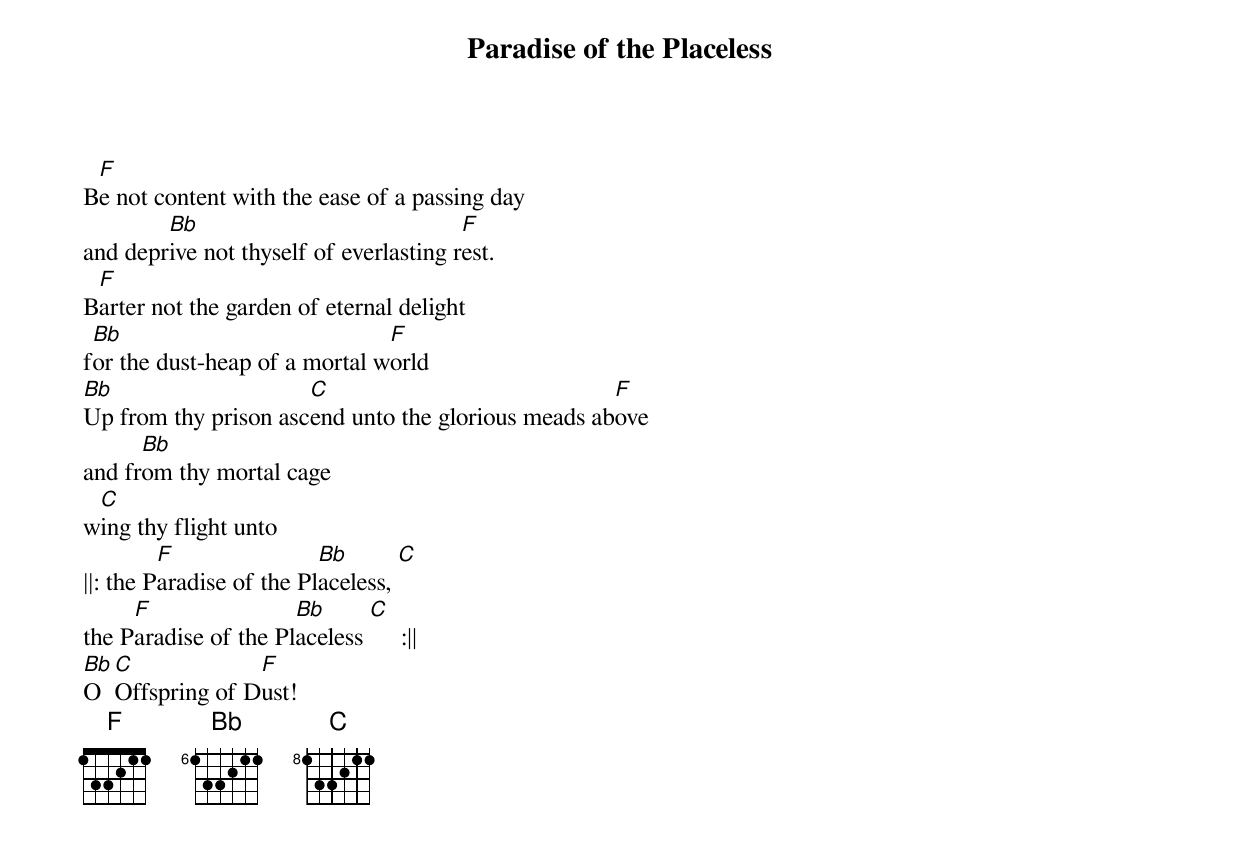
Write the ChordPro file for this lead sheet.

{title: Paradise of the Placeless}
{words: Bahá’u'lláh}
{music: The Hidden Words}
{define: Bb base-fret 6 frets 1 3 3 2 1 1}
{define: C base-fret 8 frets 1 3 3 2 1 1}

B[F]e not content with the ease of a passing day
and depr[Bb]ive not thyself of everlasting r[F]est.
B[F]arter not the garden of eternal delight
f[Bb]or the dust-heap of a mortal w[F]orld
[Bb]Up from thy prison asc[C]end unto the glorious meads ab[F]ove
and fr[Bb]om thy mortal cage
w[C]ing thy flight unto
||: the P[F]aradise of the Pl[Bb]aceless, [C]
the P[F]aradise of the Pl[Bb]aceless [C]     :||
[Bb]O [C]Offspring of D[F]ust!
